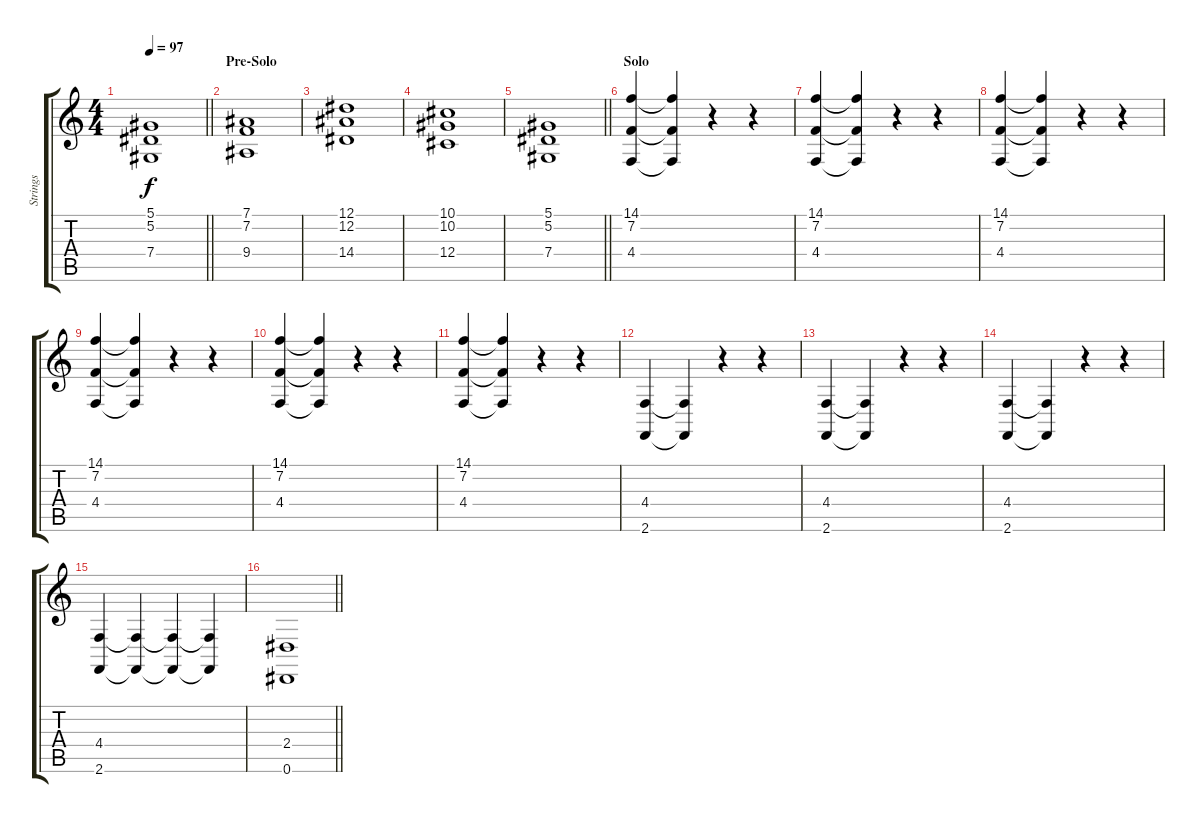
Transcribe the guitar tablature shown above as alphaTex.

\track ("Strings" "Strings") {instrument stringensemble1}
\staff {score tabs}
\tuning (Eb4 Bb3 Gb3 Db3 Ab2 Eb2) {hide}
\ts (4 4)
\tempo 97
\clef g2
\barLineRight lightlight
\ks c
(5.1 5.2 7.4).1{dy f} |
\section ("" "Pre-Solo")
(7.1 7.2 9.4).1 |
(12.1 12.2 14.4).1 |
(10.1 10.2 12.4).1 |
\barLineRight lightlight
(5.1 5.2 7.4).1 |
\section ("" "Solo")
(14.1 7.2 4.4).4{volume 12} (14.1{t} 7.2{t} 4.4{t}).4 r.4 r.4{volume 9} |
(14.1 7.2 4.4).4{volume 12} (14.1{t} 7.2{t} 4.4{t}).4 r.4 r.4{volume 9} |
(14.1 7.2 4.4).4{volume 12} (14.1{t} 7.2{t} 4.4{t}).4 r.4 r.4{volume 9} |
(14.1 7.2 4.4).4{volume 12} (14.1{t} 7.2{t} 4.4{t}).4 r.4 r.4{volume 9} |
(14.1 7.2 4.4).4{volume 12} (14.1{t} 7.2{t} 4.4{t}).4 r.4 r.4{volume 9} |
(14.1 7.2 4.4).4{volume 12} (14.1{t} 7.2{t} 4.4{t}).4 r.4 r.4{volume 6} |
(4.4 2.6).4{volume 9} (4.4{t} 2.6{t}).4 r.4 r.4{volume 6} |
(4.4 2.6).4{volume 9} (4.4{t} 2.6{t}).4 r.4 r.4{volume 6} |
(4.4 2.6).4{volume 9} (4.4{t} 2.6{t}).4 r.4 r.4{volume 6} |
(4.4 2.6).4{volume 9} (4.4{t} 2.6{t}).4 (4.4{t} 2.6{t}).4 (4.4{t} 2.6{t}).4 |
\barLineRight lightlight
(2.4 0.6).1
